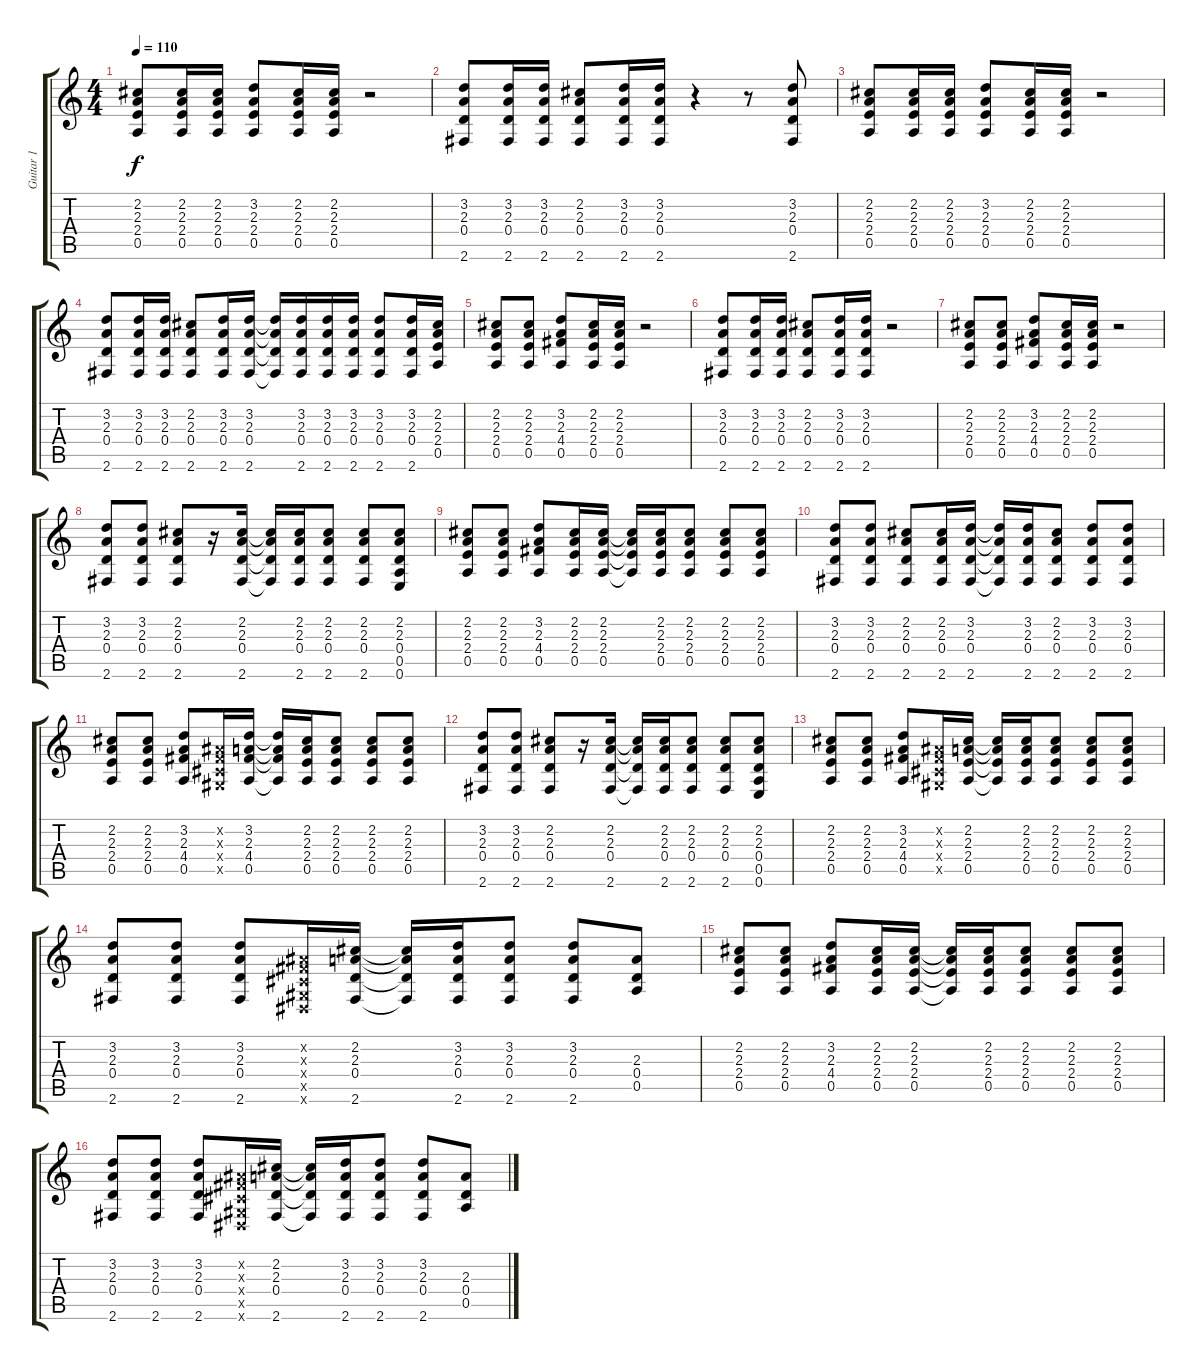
\track ("Guitar 1" "Guitar 1") {instrument distortionguitar}
\staff {score tabs}
\tuning (E4 B3 G3 D3 A2 E2) {hide}
\ts (4 4)
\tempo 110
\clef g2
\ks c
(2.2 2.3 2.4 0.5).8{dy f instrument distortionguitar} (2.2 2.3 2.4 0.5).16 (2.2 2.3 2.4 0.5).16 (3.2 2.3 2.4 0.5).8 (2.2 2.3 2.4 0.5).16 (2.2 2.3 2.4 0.5).16 r.2 |
(3.2 2.3 0.4 2.6).8 (3.2 2.3 0.4 2.6).16 (3.2 2.3 0.4 2.6).16 (2.2 2.3 0.4 2.6).8 (3.2 2.3 0.4 2.6).16 (3.2 2.3 0.4 2.6).16 r.4 r.8 (3.2 2.3 0.4 2.6).8 |
(2.2 2.3 2.4 0.5).8 (2.2 2.3 2.4 0.5).16 (2.2 2.3 2.4 0.5).16 (3.2 2.3 2.4 0.5).8 (2.2 2.3 2.4 0.5).16 (2.2 2.3 2.4 0.5).16 r.2 |
(3.2 2.3 0.4 2.6).8 (3.2 2.3 0.4 2.6).16 (3.2 2.3 0.4 2.6).16 (2.2 2.3 0.4 2.6).8 (3.2 2.3 0.4 2.6).16 (3.2 2.3 0.4 2.6).16 (3.2{t} 2.3{t} 0.4{t} 2.6{t}).16 (3.2 2.3 0.4 2.6).16 (3.2 2.3 0.4 2.6).16 (3.2 2.3 0.4 2.6).16 (3.2 2.3 0.4 2.6).8 (3.2 2.3 0.4 2.6).16 (2.2 2.3 2.4 0.5).16 |
(2.2 2.3 2.4 0.5).8 (2.2 2.3 2.4 0.5).8 (3.2 2.3 4.4 0.5).8 (2.2 2.3 2.4 0.5).16 (2.2 2.3 2.4 0.5).16 r.2 |
(3.2 2.3 0.4 2.6).8 (3.2 2.3 0.4 2.6).16 (3.2 2.3 0.4 2.6).16 (2.2 2.3 0.4 2.6).8 (3.2 2.3 0.4 2.6).16 (3.2 2.3 0.4 2.6).16 r.2 |
(2.2 2.3 2.4 0.5).8 (2.2 2.3 2.4 0.5).8 (3.2 2.3 4.4 0.5).8 (2.2 2.3 2.4 0.5).16 (2.2 2.3 2.4 0.5).16 r.2 |
(3.2 2.3 0.4 2.6).8 (3.2 2.3 0.4 2.6).8 (2.2 2.3 0.4 2.6).8 r.16 (2.2 2.3 0.4 2.6).16 (2.2{t} 2.3{t} 0.4{t} 2.6{t}).16 (2.2 2.3 0.4 2.6).16 (2.2 2.3 0.4 2.6).8 (2.2 2.3 0.4 2.6).8 (2.2 2.3 0.4 0.5 0.6).8 |
(2.2 2.3 2.4 0.5).8 (2.2 2.3 2.4 0.5).8 (3.2 2.3 4.4 0.5).8 (2.2 2.3 2.4 0.5).16 (2.2 2.3 2.4 0.5).16 (2.2{t} 2.3{t} 2.4{t} 0.5{t}).16 (2.2 2.3 2.4 0.5).16 (2.2 2.3 2.4 0.5).8 (2.2 2.3 2.4 0.5).8 (2.2 2.3 2.4 0.5).8 |
(3.2 2.3 0.4 2.6).8 (3.2 2.3 0.4 2.6).8 (2.2 2.3 0.4 2.6).8 (2.2 2.3 0.4 2.6).16 (3.2 2.3 0.4 2.6).16 (3.2{t} 2.3{t} 0.4{t} 2.6{t}).16 (3.2 2.3 0.4 2.6).16 (2.2 2.3 0.4 2.6).8 (3.2 2.3 0.4 2.6).8 (3.2 2.3 0.4 2.6).8 |
(2.2 2.3 2.4 0.5).8 (2.2 2.3 2.4 0.5).8 (3.2 2.3 4.4 0.5).8 (-1.2{x} -1.3{x} -1.4{x} -1.5{x}).16 (3.2 2.3 4.4 0.5).16 (3.2{t} 2.3{t} 4.4{t} 0.5{t}).16 (2.2 2.3 2.4 0.5).16 (2.2 2.3 2.4 0.5).8 (2.2 2.3 2.4 0.5).8 (2.2 2.3 2.4 0.5).8 |
(3.2 2.3 0.4 2.6).8 (3.2 2.3 0.4 2.6).8 (2.2 2.3 0.4 2.6).8 r.16 (2.2 2.3 0.4 2.6).16 (2.2{t} 2.3{t} 0.4{t} 2.6{t}).16 (2.2 2.3 0.4 2.6).16 (2.2 2.3 0.4 2.6).8 (2.2 2.3 0.4 2.6).8 (2.2 2.3 0.4 0.5 0.6).8 |
(2.2 2.3 2.4 0.5).8 (2.2 2.3 2.4 0.5).8 (3.2 2.3 4.4 0.5).8 (-1.2{x} -1.3{x} -1.4{x} -1.5{x}).16 (2.2 2.3 2.4 0.5).16 (2.2{t} 2.3{t} 2.4{t} 0.5{t}).16 (2.2 2.3 2.4 0.5).16 (2.2 2.3 2.4 0.5).8 (2.2 2.3 2.4 0.5).8 (2.2 2.3 2.4 0.5).8 |
(3.2 2.3 0.4 2.6).8 (3.2 2.3 0.4 2.6).8 (3.2 2.3 0.4 2.6).8 (-1.2{x} -1.3{x} -1.4{x} -1.5{x} -1.6{x}).16 (2.2 2.3 0.4 2.6).16 (2.2{t} 2.3{t} 0.4{t} 2.6{t}).16 (3.2 2.3 0.4 2.6).16 (3.2 2.3 0.4 2.6).8 (3.2 2.3 0.4 2.6).8 (2.3 0.4 0.5).8 |
(2.2 2.3 2.4 0.5).8 (2.2 2.3 2.4 0.5).8 (3.2 2.3 4.4 0.5).8 (2.2 2.3 2.4 0.5).16 (2.2 2.3 2.4 0.5).16 (2.2{t} 2.3{t} 2.4{t} 0.5{t}).16 (2.2 2.3 2.4 0.5).16 (2.2 2.3 2.4 0.5).8 (2.2 2.3 2.4 0.5).8 (2.2 2.3 2.4 0.5).8 |
(3.2 2.3 0.4 2.6).8 (3.2 2.3 0.4 2.6).8 (3.2 2.3 0.4 2.6).8 (-1.2{x} -1.3{x} -1.4{x} -1.5{x} -1.6{x}).16 (2.2 2.3 0.4 2.6).16 (2.2{t} 2.3{t} 0.4{t} 2.6{t}).16 (3.2 2.3 0.4 2.6).16 (3.2 2.3 0.4 2.6).8 (3.2 2.3 0.4 2.6).8 (2.3 0.4 0.5).8
